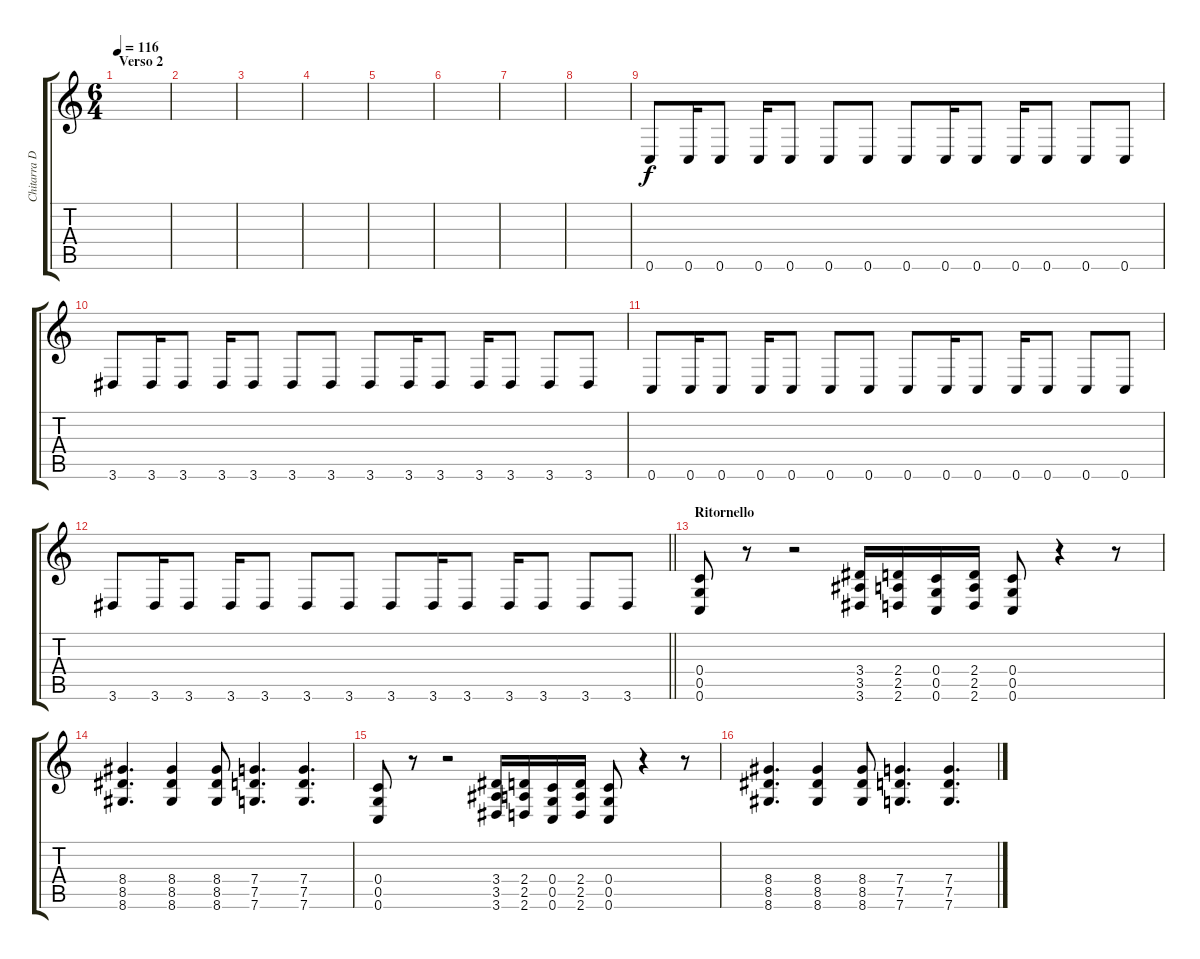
\track ("Chitarra Distorta" "Chitarra D") {instrument overdrivenguitar}
\staff {score tabs}
\tuning (D4 A3 F3 C3 G2 C2) {hide}
\ts (6 4)
\section ("" "Verso 2")
\tempo 116
\clef g2
\ks c
|
|
|
|
|
|
|
|
0.6.8{volume 8} 0.6.16 0.6.8 0.6.16 0.6.8 0.6.8 0.6.8 0.6.8 0.6.16 0.6.8 0.6.16 0.6.8 0.6.8 0.6.8 |
3.6.8 3.6.16 3.6.8 3.6.16 3.6.8 3.6.8 3.6.8 3.6.8 3.6.16 3.6.8 3.6.16 3.6.8 3.6.8 3.6.8 |
0.6.8 0.6.16 0.6.8 0.6.16 0.6.8 0.6.8 0.6.8 0.6.8 0.6.16 0.6.8 0.6.16 0.6.8 0.6.8 0.6.8 |
\barLineRight lightlight
3.6.8{volume 16} 3.6.16 3.6.8 3.6.16 3.6.8 3.6.8 3.6.8 3.6.8 3.6.16 3.6.8 3.6.16 3.6.8 3.6.8 3.6.8 |
\section ("" "Ritornello")
(0.4 0.5 0.6).8 r.8 r.2 (3.4 3.5 3.6).16 (2.4 2.5 2.6).16 (0.4 0.5 0.6).16 (2.4 2.5 2.6).16 (0.4 0.5 0.6).8 r.4 r.8 |
(8.4 8.5 8.6).4{d} (8.4 8.5 8.6).4 (8.4 8.5 8.6).8 (7.4 7.5 7.6).4{d} (7.4 7.5 7.6).4{d} |
(0.4 0.5 0.6).8 r.8 r.2 (3.4 3.5 3.6).16 (2.4 2.5 2.6).16 (0.4 0.5 0.6).16 (2.4 2.5 2.6).16 (0.4 0.5 0.6).8 r.4 r.8 |
(8.4 8.5 8.6).4{d} (8.4 8.5 8.6).4 (8.4 8.5 8.6).8 (7.4 7.5 7.6).4{d} (7.4 7.5 7.6).4{d}
